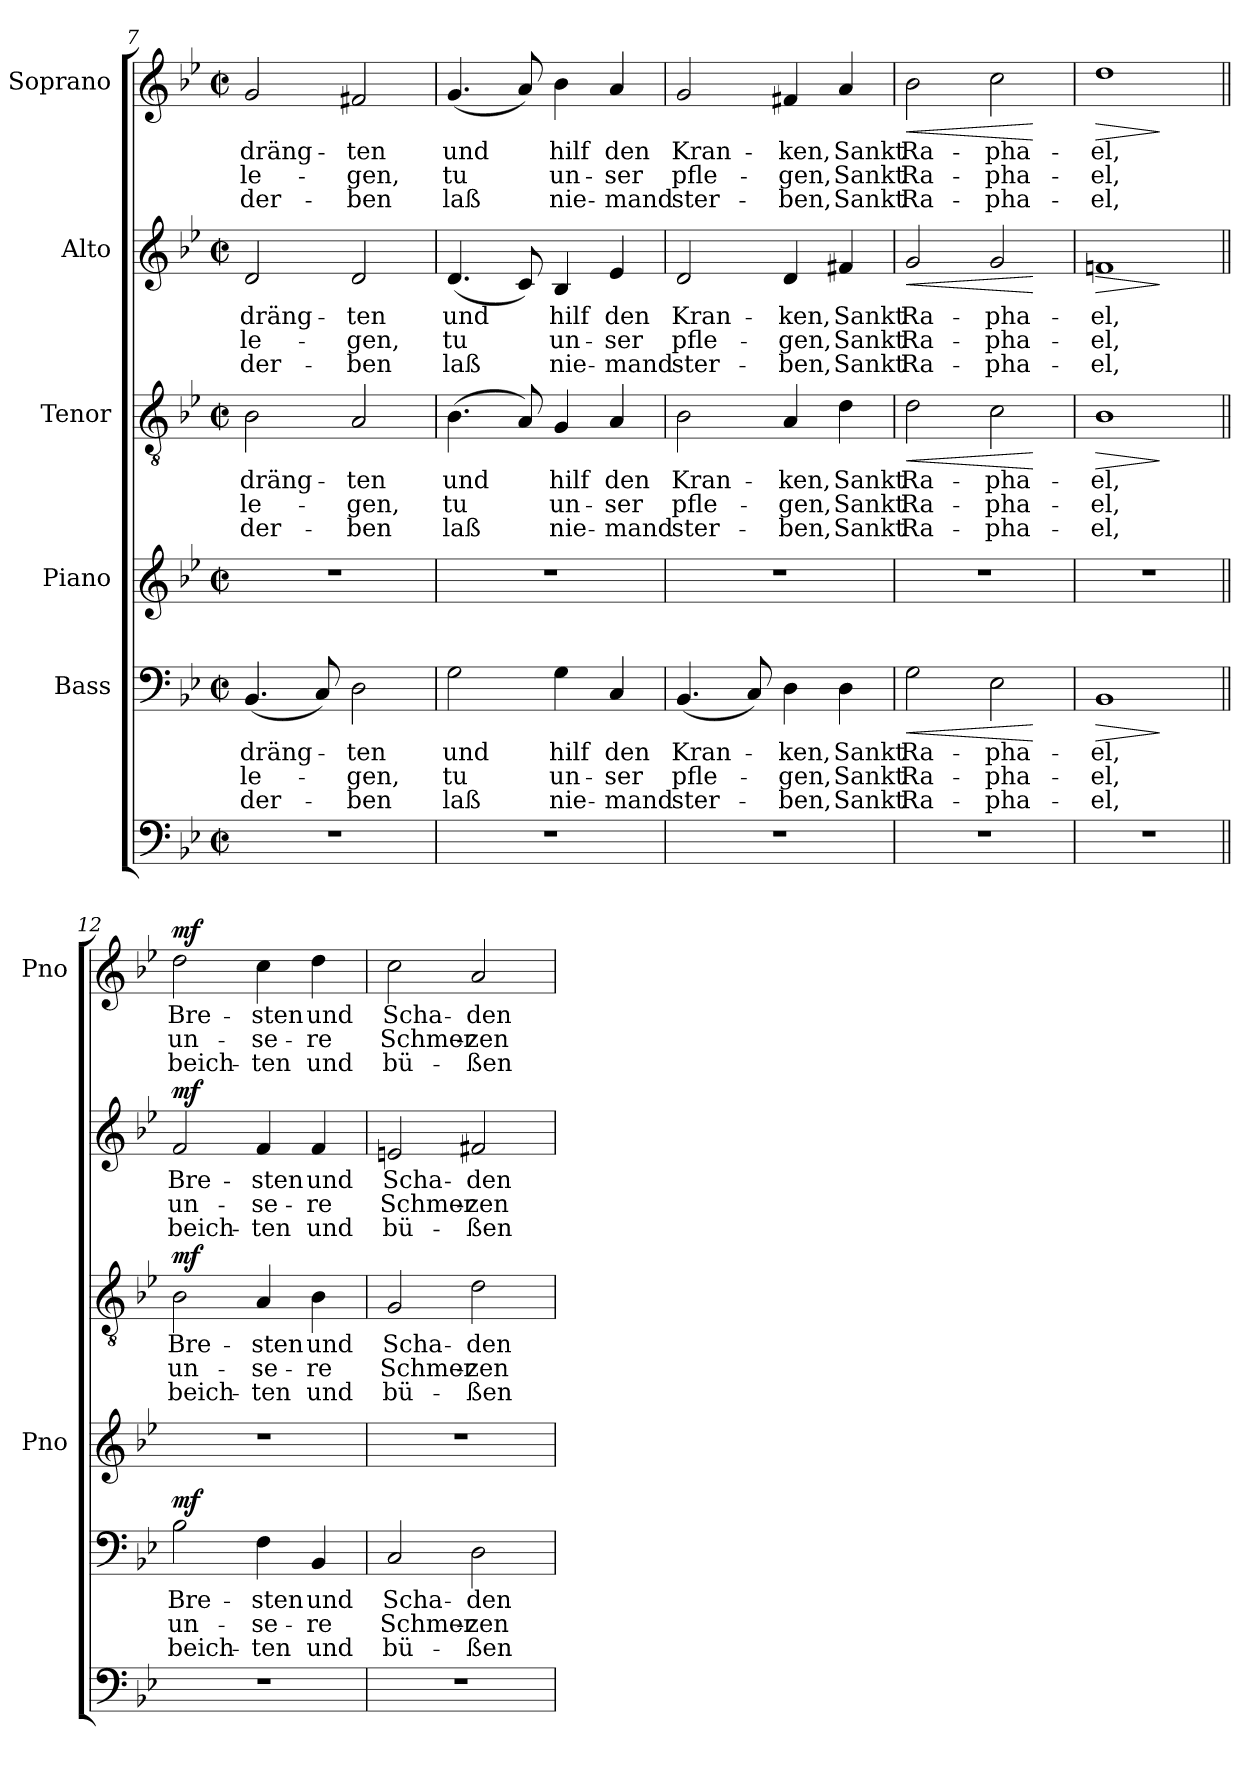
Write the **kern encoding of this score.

**kern	**kern	**text	**text	**text	**dynam	**kern	**kern	**text	**text	**text	**dynam	**kern	**text	**text	**text	**dynam	**kern	**text	**text	**text	**dynam
*part6	*part5	*part5	*part5	*part5	*part5	*part4	*part3	*part3	*part3	*part3	*part3	*part2	*part2	*part2	*part2	*part2	*part1	*part1	*part1	*part1	*part1
*staff6	*staff5	*staff5	*staff5	*staff5	*staff5	*staff4	*staff3	*staff3	*staff3	*staff3	*staff3	*staff2	*staff2	*staff2	*staff2	*staff2	*staff1	*staff1	*staff1	*staff1	*staff1
*	*I"Bass	*	*	*	*	*I"Piano	*I"Tenor	*	*	*	*	*I"Alto	*	*	*	*	*I"Soprano	*	*	*	*
*	*	*	*	*	*	*I'Pno	*	*	*	*	*	*	*	*	*	*	*I'Pno	*	*	*	*
*clefF4	*clefF4	*	*	*	*	*clefG2	*clefGv2	*	*	*	*	*clefG2	*	*	*	*	*clefG2	*	*	*	*
*k[b-e-]	*k[b-e-]	*	*	*	*	*k[b-e-]	*k[b-e-]	*	*	*	*	*k[b-e-]	*	*	*	*	*k[b-e-]	*	*	*	*
*g:	*g:	*	*	*	*	*g:	*g:	*	*	*	*	*g:	*	*	*	*	*g:	*	*	*	*
*M2/2	*M2/2	*	*	*	*	*M2/2	*M2/2	*	*	*	*	*M2/2	*	*	*	*	*M2/2	*	*	*	*
*met(c|)	*met(c|)	*	*	*	*	*met(c|)	*met(c|)	*	*	*	*	*met(c|)	*	*	*	*	*met(c|)	*	*	*	*
=7	=7	=7	=7	=7	=7	=7	=7	=7	=7	=7	=7	=7	=7	=7	=7	=7	=7	=7	=7	=7	=7
!	!	!LO:LY:b	!LO:LY:b	!LO:LY:b	!	!	!	!LO:LY:b	!LO:LY:b	!LO:LY:b	!	!	!LO:LY:b	!LO:LY:b	!LO:LY:b	!	!	!LO:LY:b	!LO:LY:b	!LO:LY:b	!
1r	(<4.BB-/	-dräng-	le-	-der-	.	1r	2B-\	-dräng-	le-	-der-	.	2d/	-dräng-	le-	-der-	.	2g/	-dräng-	le-	-der-	.
.	8C/)	.	.	.	.	.	.	.	.	.	.	.	.	.	.	.	.	.	.	.	.
!	!	!LO:LY:b	!LO:LY:b	!LO:LY:b	!	!	!	!LO:LY:b	!LO:LY:b	!LO:LY:b	!	!	!LO:LY:b	!LO:LY:b	!LO:LY:b	!	!	!LO:LY:b	!LO:LY:b	!LO:LY:b	!
.	2D\	-ten	-gen,	-ben	.	.	2A/	-ten	-gen,	-ben	.	2d/	-ten	-gen,	-ben	.	2f#X/	-ten	-gen,	-ben	.
=8	=8	=8	=8	=8	=8	=8	=8	=8	=8	=8	=8	=8	=8	=8	=8	=8	=8	=8	=8	=8	=8
!	!	!LO:LY:b	!LO:LY:b	!LO:LY:b	!	!	!	!LO:LY:b	!LO:LY:b	!LO:LY:b	!	!	!LO:LY:b	!LO:LY:b	!LO:LY:b	!	!	!LO:LY:b	!LO:LY:b	!LO:LY:b	!
1r	2G\	und	tu	laß	.	1r	(>4.B-\	und	tu	laß	.	(<4.d/	und	tu	laß	.	(<4.g/	und	tu	laß	.
.	.	.	.	.	.	.	8A/)	.	.	.	.	8c/)	.	.	.	.	8a/)	.	.	.	.
!	!	!LO:LY:b	!LO:LY:b	!LO:LY:b	!	!	!	!LO:LY:b	!LO:LY:b	!LO:LY:b	!	!	!LO:LY:b	!LO:LY:b	!LO:LY:b	!	!	!LO:LY:b	!LO:LY:b	!LO:LY:b	!
.	4G\	hilf	un-	nie-	.	.	4G/	hilf	un-	nie-	.	4B-/	hilf	un-	nie-	.	4b-\	hilf	un-	nie-	.
!	!	!LO:LY:b	!LO:LY:b	!LO:LY:b	!	!	!	!LO:LY:b	!LO:LY:b	!LO:LY:b	!	!	!LO:LY:b	!LO:LY:b	!LO:LY:b	!	!	!LO:LY:b	!LO:LY:b	!LO:LY:b	!
.	4C/	den	-ser	-mand	.	.	4A/	den	-ser	-mand	.	4e-/	den	-ser	-mand	.	4a/	den	-ser	-mand	.
=9	=9	=9	=9	=9	=9	=9	=9	=9	=9	=9	=9	=9	=9	=9	=9	=9	=9	=9	=9	=9	=9
!	!	!LO:LY:b	!LO:LY:b	!LO:LY:b	!	!	!	!LO:LY:b	!LO:LY:b	!LO:LY:b	!	!	!LO:LY:b	!LO:LY:b	!LO:LY:b	!	!	!LO:LY:b	!LO:LY:b	!LO:LY:b	!
1r	(<4.BB-/	Kran-	pfle-	ster-	.	1r	2B-\	Kran-	pfle-	ster-	.	2d/	Kran-	pfle-	ster-	.	2g/	Kran-	pfle-	ster-	.
.	8C/)	.	.	.	.	.	.	.	.	.	.	.	.	.	.	.	.	.	.	.	.
!	!	!LO:LY:b	!LO:LY:b	!LO:LY:b	!	!	!	!LO:LY:b	!LO:LY:b	!LO:LY:b	!	!	!LO:LY:b	!LO:LY:b	!LO:LY:b	!	!	!LO:LY:b	!LO:LY:b	!LO:LY:b	!
.	4D\	-ken,	-gen,	-ben,	.	.	4A/	-ken,	-gen,	-ben,	.	4d/	-ken,	-gen,	-ben,	.	4f#X/	-ken,	-gen,	-ben,	.
!	!	!LO:LY:b	!LO:LY:b	!LO:LY:b	!	!	!	!LO:LY:b	!LO:LY:b	!LO:LY:b	!	!	!LO:LY:b	!LO:LY:b	!LO:LY:b	!	!	!LO:LY:b	!LO:LY:b	!LO:LY:b	!
.	4D\	Sankt	Sankt	Sankt	.	.	4d\	Sankt	Sankt	Sankt	.	4f#X/	Sankt	Sankt	Sankt	.	4a/	Sankt	Sankt	Sankt	.
=10	=10	=10	=10	=10	=10	=10	=10	=10	=10	=10	=10	=10	=10	=10	=10	=10	=10	=10	=10	=10	=10
!	!	!LO:LY:b	!LO:LY:b	!LO:LY:b	!LO:HP:b	!	!	!LO:LY:b	!LO:LY:b	!LO:LY:b	!LO:HP:b	!	!LO:LY:b	!LO:LY:b	!LO:LY:b	!LO:HP:b	!	!LO:LY:b	!LO:LY:b	!LO:LY:b	!LO:HP:b
1r	2G\	Ra-	Ra-	Ra-	<	1r	2d\	Ra-	Ra-	Ra-	<	2g/	Ra-	Ra-	Ra-	<	2b-\	Ra-	Ra-	Ra-	<
!	!	!LO:LY:b	!LO:LY:b	!LO:LY:b	!	!	!	!LO:LY:b	!LO:LY:b	!LO:LY:b	!	!	!LO:LY:b	!LO:LY:b	!LO:LY:b	!	!	!LO:LY:b	!LO:LY:b	!LO:LY:b	!
.	2E-\	-pha-	-pha-	-pha-	.	.	2c\	-pha-	-pha-	-pha-	.	2g/	-pha-	-pha-	-pha-	.	2cc\	-pha-	-pha-	-pha-	.
.	.	.	.	.	[	.	.	.	.	.	[	.	.	.	.	[	.	.	.	.	[
=11	=11	=11	=11	=11	=11	=11	=11	=11	=11	=11	=11	=11	=11	=11	=11	=11	=11	=11	=11	=11	=11
!	!	!LO:LY:b	!LO:LY:b	!LO:LY:b	!LO:HP:b	!	!	!LO:LY:b	!LO:LY:b	!LO:LY:b	!LO:HP:b	!	!LO:LY:b	!LO:LY:b	!LO:LY:b	!LO:HP:b	!	!LO:LY:b	!LO:LY:b	!LO:LY:b	!LO:HP:b
1r	1BB-	-el,	-el,	-el,	>	1r	1B-	-el,	-el,	-el,	>	1fn	-el,	-el,	-el,	>	1dd	-el,	-el,	-el,	>
.	.	.	.	.	]	.	.	.	.	.	]	.	.	.	.	]	.	.	.	.	]
!!LO:PB:g=z
=12||	=12||	=12||	=12||	=12||	=12||	=12||	=12||	=12||	=12||	=12||	=12||	=12||	=12||	=12||	=12||	=12||	=12||	=12||	=12||	=12||	=12||
!	!	!LO:LY:b	!LO:LY:b	!LO:LY:b	!LO:DY:b	!	!	!LO:LY:b	!LO:LY:b	!LO:LY:b	!LO:DY:b	!	!LO:LY:b	!LO:LY:b	!LO:LY:b	!LO:DY:b	!	!LO:LY:b	!LO:LY:b	!LO:LY:b	!LO:DY:b
1r	2B-\	Bre-	un-	beich-	mf	1r	2B-\	Bre-	un-	beich-	mf	2f/	Bre-	un-	beich-	mf	2dd\	Bre-	un-	beich-	mf
!	!	!LO:LY:b	!LO:LY:b	!LO:LY:b	!	!	!	!LO:LY:b	!LO:LY:b	!LO:LY:b	!	!	!LO:LY:b	!LO:LY:b	!LO:LY:b	!	!	!LO:LY:b	!LO:LY:b	!LO:LY:b	!
.	4F\	-sten	-se-	-ten	.	.	4A/	-sten	-se-	-ten	.	4f/	-sten	-se-	-ten	.	4cc\	-sten	-se-	-ten	.
!	!	!LO:LY:b	!LO:LY:b	!LO:LY:b	!	!	!	!LO:LY:b	!LO:LY:b	!LO:LY:b	!	!	!LO:LY:b	!LO:LY:b	!LO:LY:b	!	!	!LO:LY:b	!LO:LY:b	!LO:LY:b	!
.	4BB-/	und	-re	und	.	.	4B-\	und	-re	und	.	4f/	und	-re	und	.	4dd\	und	-re	und	.
=13	=13	=13	=13	=13	=13	=13	=13	=13	=13	=13	=13	=13	=13	=13	=13	=13	=13	=13	=13	=13	=13
!	!	!LO:LY:b	!LO:LY:b	!LO:LY:b	!	!	!	!LO:LY:b	!LO:LY:b	!LO:LY:b	!	!	!LO:LY:b	!LO:LY:b	!LO:LY:b	!	!	!LO:LY:b	!LO:LY:b	!LO:LY:b	!
1r	2C/	Scha-	Schmer-	bü-	.	1r	2G/	Scha-	Schmer-	bü-	.	2en/	Scha-	Schmer-	bü-	.	2cc\	Scha-	Schmer-	bü-	.
!	!	!LO:LY:b	!LO:LY:b	!LO:LY:b	!	!	!	!LO:LY:b	!LO:LY:b	!LO:LY:b	!	!	!LO:LY:b	!LO:LY:b	!LO:LY:b	!	!	!LO:LY:b	!LO:LY:b	!LO:LY:b	!
.	2D\	-den	-zen	-ßen	.	.	2d\	-den	-zen	-ßen	.	2f#X/	-den	-zen	-ßen	.	2a/	-den	-zen	-ßen	.
=	=	=	=	=	=	=	=	=	=	=	=	=	=	=	=	=	=	=	=	=	=
*-	*-	*-	*-	*-	*-	*-	*-	*-	*-	*-	*-	*-	*-	*-	*-	*-	*-	*-	*-	*-	*-
